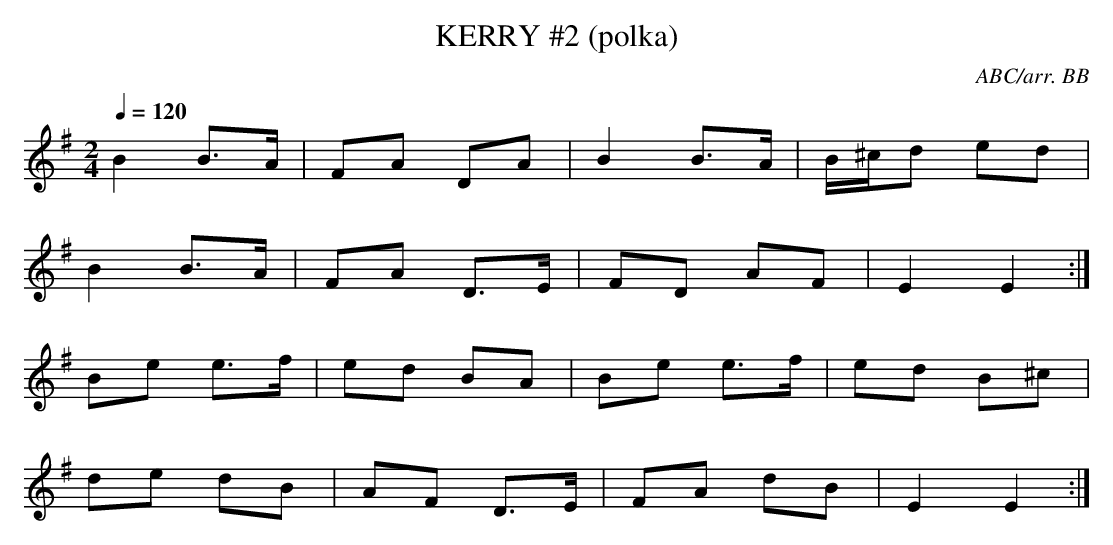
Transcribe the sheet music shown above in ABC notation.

X:1
T:KERRY #2 (polka)
C:ABC/arr. BB
sound right.
M:2/4
Q:1/4=120
L:1/8
K:Em
B2 B>A|FA DA|B2 B>A|B/^c/d ed|
B2 B>A|FA D>E|FD AF|E2 E2 :|
Be e>f|ed BA|Be e>f|ed B^c |
de dB|AF D>E|FA dB|E2 E2 :|
